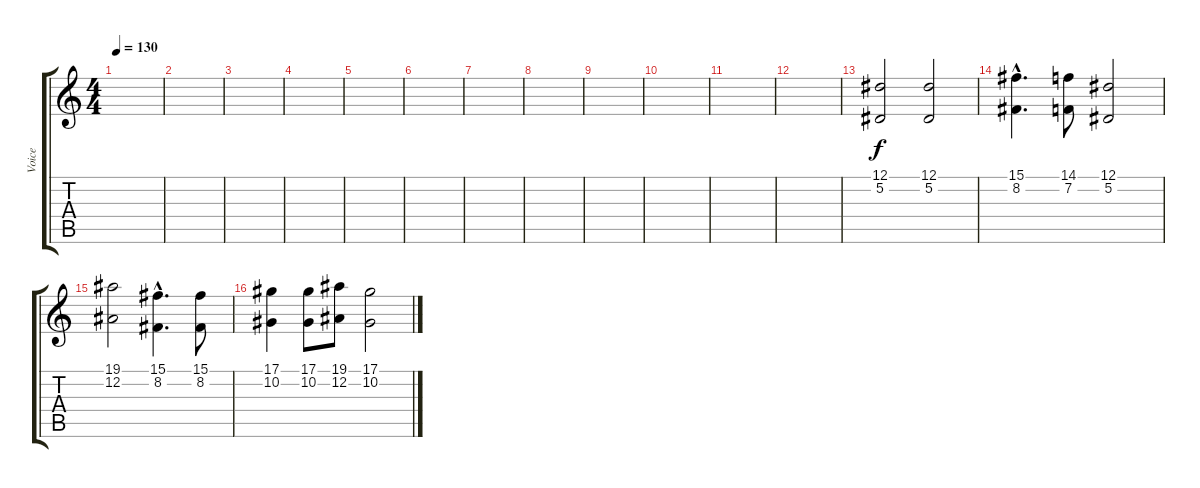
\track ("Voice" "Voice") {instrument lead6voice}
\staff {score tabs}
\tuning (Eb4 Bb3 Gb3 Db3 Ab2 Eb2) {hide}
\ts (4 4)
\tempo 130
\clef g2
\ks c
|
|
|
|
|
|
|
|
|
|
|
|
(12.1 5.2).2 (12.1 5.2).2 |
(15.1{hac} 8.2{hac}).4{d} (14.1 7.2).8 (12.1 5.2).2 |
(19.1 12.2).2 (15.1{hac} 8.2{hac}).4{d} (15.1 8.2).8 |
(17.1 10.2).4 (17.1 10.2).8 (19.1 12.2).8 (17.1 10.2).2
